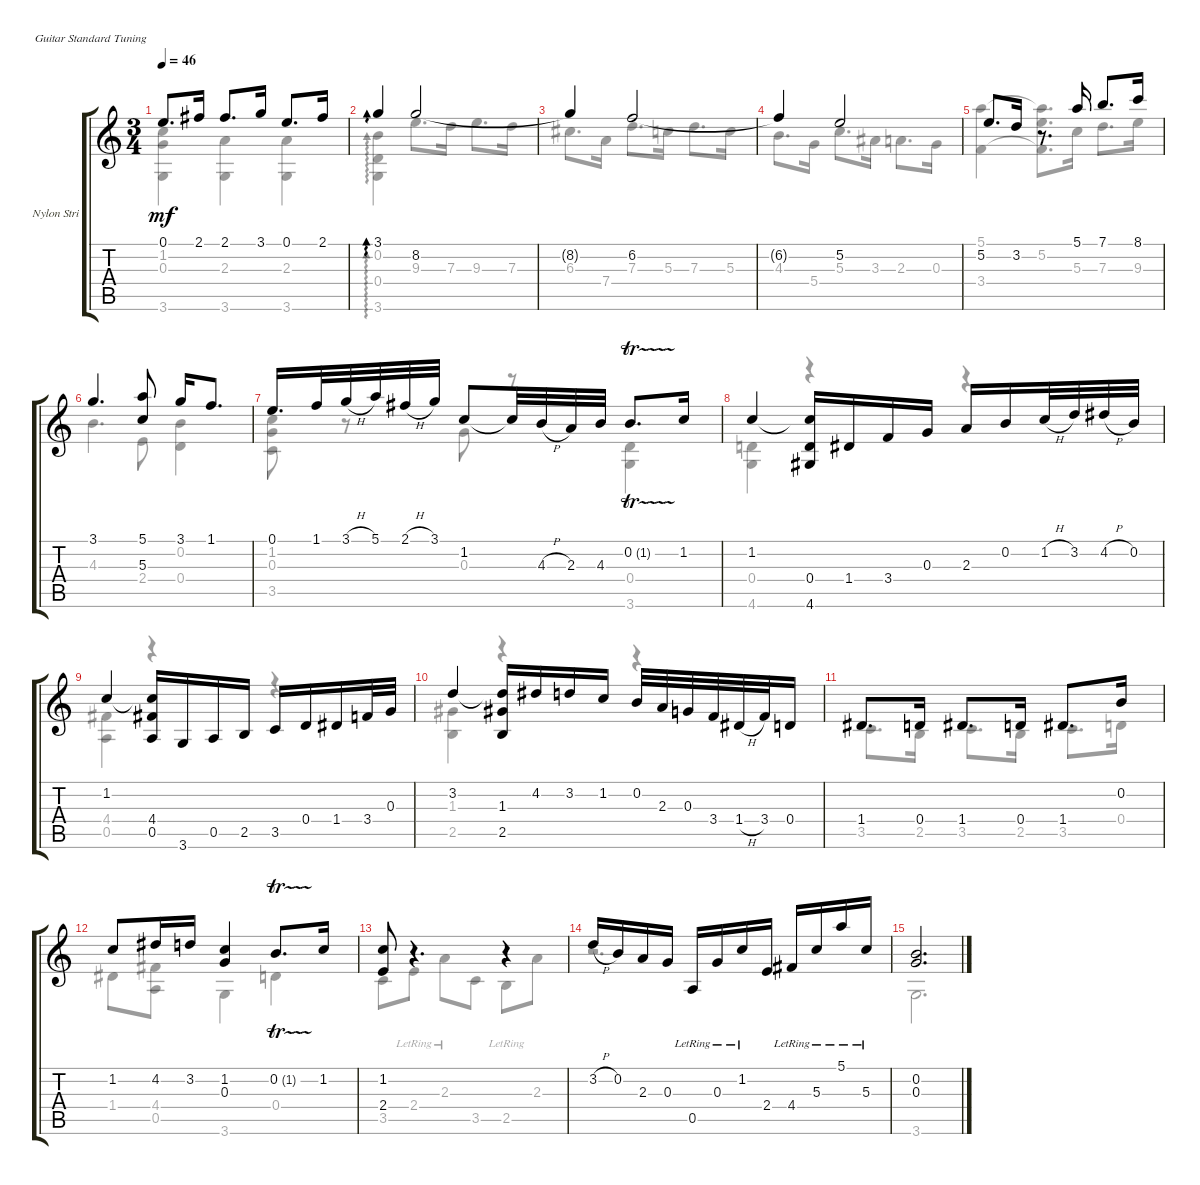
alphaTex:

\bracketExtendMode groupsimilarinstruments
\firstSystemTrackNameOrientation horizontal
\otherSystemsTrackNameOrientation horizontal
\track ("Nylon Stringed Guitar" "Nylon Stri") {instrument acousticguitarnylon}
\staff {score tabs}
\tuning (E4 B3 G3 D3 A2 E2)
\voice
\ts (3 4)
\tempo 46
\clef g2
\ks c
0.1.8{d dy mf} 2.1.16 2.1.8{d} 3.1.16 0.1.8{d} 2.1.16 |
3.1.4{ad 0} 8.2.2 |
8.2{t}.4 6.2.2 |
6.2{t}.4 5.2.2 |
5.2.8{d} 3.2.16 r.8{d} 5.1.16 7.1.8{d} 8.1.16 |
3.1.4{d} (5.1 5.3).8 3.1.16 1.1.8{d} |
0.1.16{d} 1.1.32 3.1{h}.32 5.1.32 2.1{h}.32 3.1.32 1.2.8 1.2{t}.32 4.3{h}.32 2.3.32 4.3.32 0.2{tr (1 16)}.8{d} 1.2.16 |
1.2.4 (1.2{t} 0.4 4.6).16 1.4.16 3.4.16 0.3.16 2.3.16 0.2.16 1.2{h}.32 3.2.32 4.2{h}.32 0.2.32 |
1.2.4 (1.2{t} 4.4 0.5).16 3.6.16 0.5.16 2.5.16 3.5.16 0.4.16 1.4.16 3.4.32 0.3.32 |
3.2.4 (3.2{t} 1.3 2.5).16 4.2.16 3.2.16 1.2.16 0.2.32 2.3.32 0.3.32 3.4.32 1.4{h}.32 3.4.32 0.4.16 |
1.4.8{d} 0.4.16 1.4.8{d} 0.4.16 1.4.8{d} 0.2.16 |
1.2.8 4.2.16 3.2.16 (1.2 0.3).4 0.2{tr (1 16)}.8{d} 1.2.16 |
(1.2 2.4).8 r.4{d} r.4 |
3.2{h}.16 0.2.16 2.3.16 0.3.16 0.5{lr}.16 0.3{lr}.16 1.2{lr}.16 2.4.16 4.4{lr}.16 5.3{lr}.16 5.1{lr}.16 5.3{lr}.16 |
(0.2 0.3).2{d}
\voice
\clef g2
\ottava regular
\simile none
\ks c
(1.2 0.3 3.6).4{dy mf} (2.3 3.6).4 (2.3 3.6).4 |
(0.2 0.4 3.6).4{ad 0} 9.3.8{d} 7.3.16 9.3.8{d} 7.3.16 |
6.3.8{d} 7.4.16 7.3.8{d} 5.3.16 7.3.8{d} 5.3.16 |
4.3.8{d} 5.4.16 5.3.8{d} 3.3.16 2.3.8{d} 0.3.16 |
(5.1 3.4).4 (5.1{t} 5.2 3.4{t}).8{d} 5.3.16 7.3.8{d} 9.3.16 |
4.3.4{d} 2.4.8 (0.2 0.4).4 |
(1.2 0.3 3.5).8 r.8 0.3.8 r.8 (0.4 3.6).4 |
(0.4 4.6).4 r.4 r.4 |
(4.4 0.5).4 r.4 r.4 |
(1.3 2.5).4 r.4 r.4 |
3.5.8{d} 2.5.16 3.5.8{d} 2.5.16 3.5.8{d} 0.4.16 |
1.4.8 (4.4 0.5).8 3.6.4 0.4.4 |
3.5.8 2.4{lr}.8 2.3{lr}.8 3.5.8 2.5{lr}.8 2.3.8 |
r.2{d} |
3.6.2{d}
